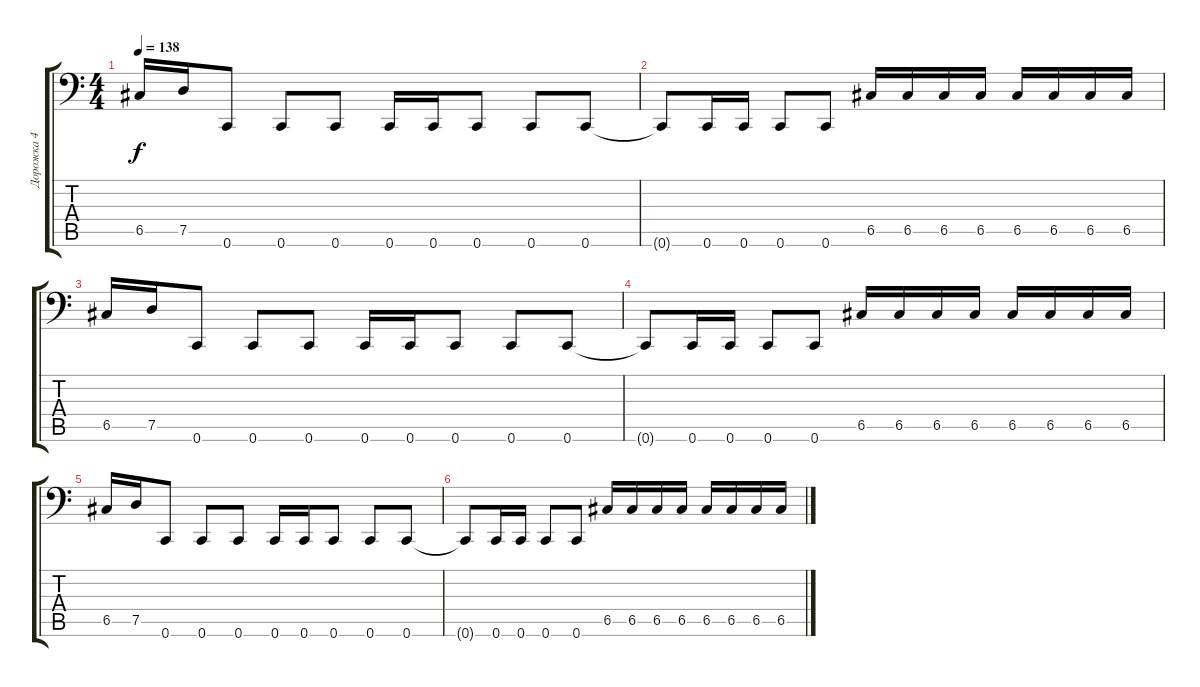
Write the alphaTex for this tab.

\track ("Дорожка 4" "Дорожка 4") {instrument electricbasspick}
\staff {score tabs}
\tuning (D3 A2 F2 C2 G1 C1) {hide}
\ts (4 4)
\tempo 138
\clef f4
\ks c
6.5.16{dy f} 7.5.16 0.6.8 0.6.8 0.6.8 0.6.16 0.6.16 0.6.8 0.6.8 0.6.8 |
0.6{t}.8 0.6.16 0.6.16 0.6.8 0.6.8 6.5.16 6.5.16 6.5.16 6.5.16 6.5.16 6.5.16 6.5.16 6.5.16 |
6.5.16 7.5.16 0.6.8 0.6.8 0.6.8 0.6.16 0.6.16 0.6.8 0.6.8 0.6.8 |
0.6{t}.8 0.6.16 0.6.16 0.6.8 0.6.8 6.5.16 6.5.16 6.5.16 6.5.16 6.5.16 6.5.16 6.5.16 6.5.16 |
6.5.16 7.5.16 0.6.8 0.6.8 0.6.8 0.6.16 0.6.16 0.6.8 0.6.8 0.6.8 |
0.6{t}.8 0.6.16 0.6.16 0.6.8 0.6.8 6.5.16 6.5.16 6.5.16 6.5.16 6.5.16 6.5.16 6.5.16 6.5.16
